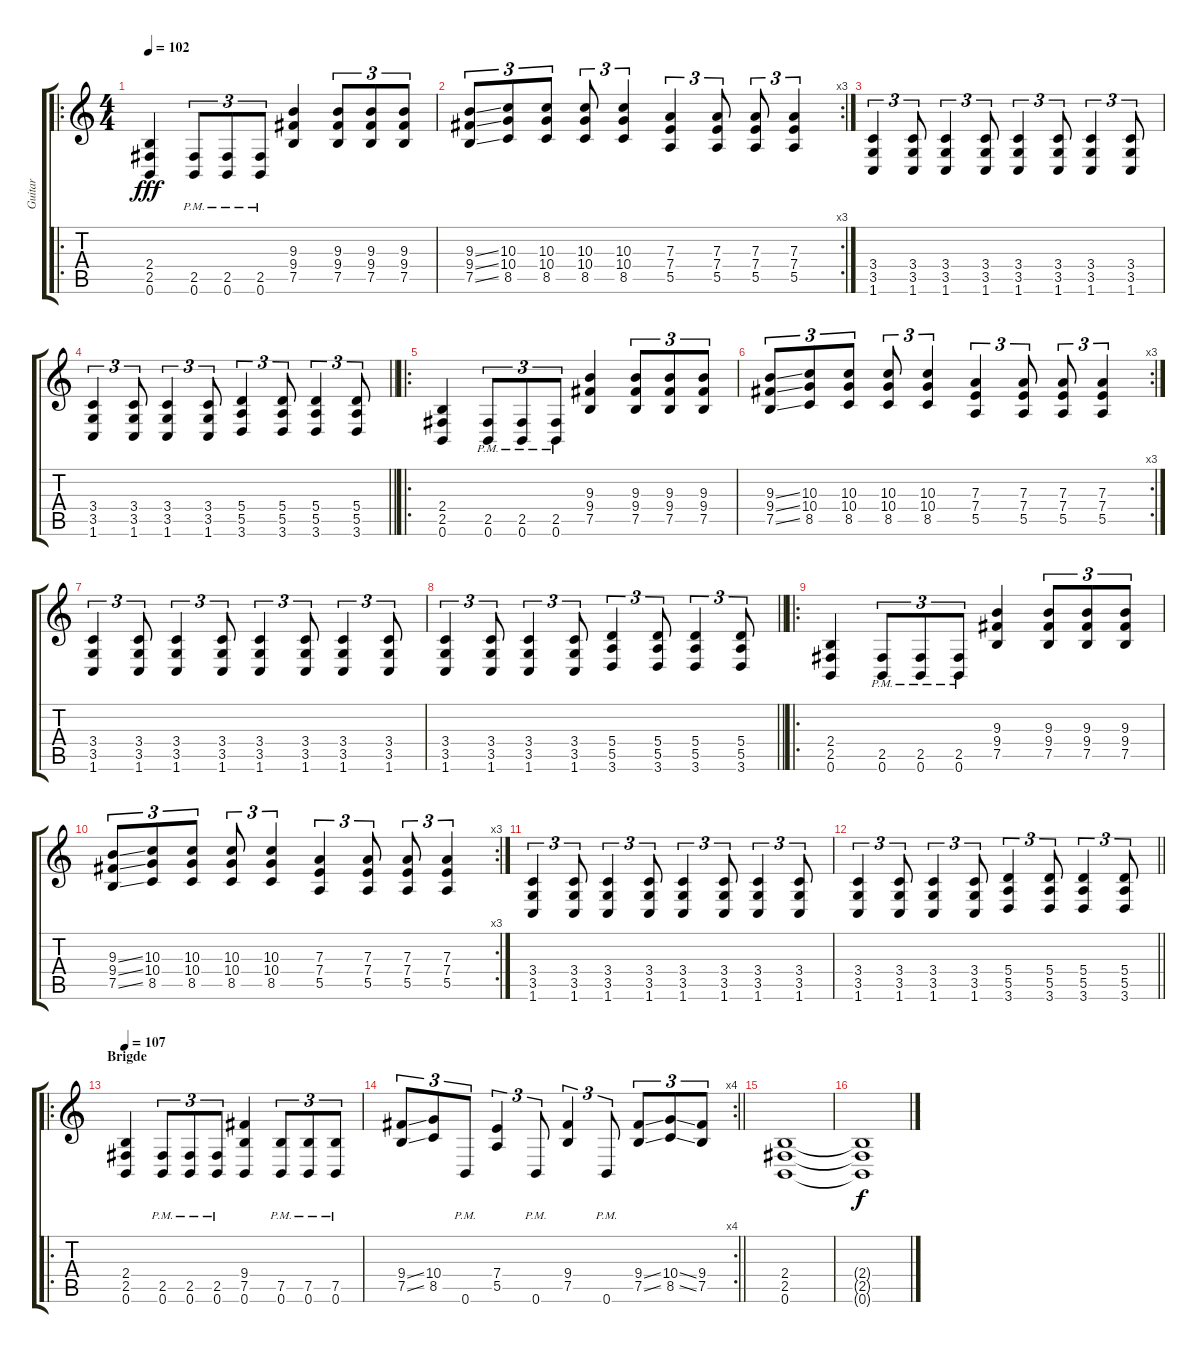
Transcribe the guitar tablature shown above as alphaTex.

\track ("Guitar" "Guitar") {instrument distortionguitar}
\staff {score tabs}
\tuning (B3 Gb3 D3 A2 E2 B1) {hide}
\ro
\ts (4 4)
\tempo 102
\clef g2
\ks c
(2.4 2.5 0.6).4{dy fff} (2.5{pm} 0.6{pm}).8{tu (3 2)} (2.5{pm} 0.6{pm}).8{tu (3 2)} (2.5{pm} 0.6{pm}).8{tu (3 2)} (9.3 9.4 7.5).4 (9.3 9.4 7.5).8{tu (3 2)} (9.3 9.4 7.5).8{tu (3 2)} (9.3 9.4 7.5).8{tu (3 2)} |
\rc 3
(9.3{ss} 9.4{ss} 7.5{ss}).8{tu (3 2)} (10.3 10.4 8.5).8{tu (3 2)} (10.3 10.4 8.5).8{tu (3 2)} (10.3 10.4 8.5).8{tu (3 2)} (10.3 10.4 8.5).4{tu (3 2)} (7.3 7.4 5.5).4{tu (3 2)} (7.3 7.4 5.5).8{tu (3 2)} (7.3 7.4 5.5).8{tu (3 2)} (7.3 7.4 5.5).4{tu (3 2)} |
(3.4 3.5 1.6).4{tu (3 2)} (3.4 3.5 1.6).8{tu (3 2)} (3.4 3.5 1.6).4{tu (3 2)} (3.4 3.5 1.6).8{tu (3 2)} (3.4 3.5 1.6).4{tu (3 2)} (3.4 3.5 1.6).8{tu (3 2)} (3.4 3.5 1.6).4{tu (3 2)} (3.4 3.5 1.6).8{tu (3 2)} |
\barLineRight lightlight
(3.4 3.5 1.6).4{tu (3 2)} (3.4 3.5 1.6).8{tu (3 2)} (3.4 3.5 1.6).4{tu (3 2)} (3.4 3.5 1.6).8{tu (3 2)} (5.4 5.5 3.6).4{tu (3 2)} (5.4 5.5 3.6).8{tu (3 2)} (5.4 5.5 3.6).4{tu (3 2)} (5.4 5.5 3.6).8{tu (3 2)} |
\ro
(2.4 2.5 0.6).4 (2.5{pm} 0.6{pm}).8{tu (3 2)} (2.5{pm} 0.6{pm}).8{tu (3 2)} (2.5{pm} 0.6{pm}).8{tu (3 2)} (9.3 9.4 7.5).4 (9.3 9.4 7.5).8{tu (3 2)} (9.3 9.4 7.5).8{tu (3 2)} (9.3 9.4 7.5).8{tu (3 2)} |
\rc 3
(9.3{ss} 9.4{ss} 7.5{ss}).8{tu (3 2)} (10.3 10.4 8.5).8{tu (3 2)} (10.3 10.4 8.5).8{tu (3 2)} (10.3 10.4 8.5).8{tu (3 2)} (10.3 10.4 8.5).4{tu (3 2)} (7.3 7.4 5.5).4{tu (3 2)} (7.3 7.4 5.5).8{tu (3 2)} (7.3 7.4 5.5).8{tu (3 2)} (7.3 7.4 5.5).4{tu (3 2)} |
(3.4 3.5 1.6).4{tu (3 2)} (3.4 3.5 1.6).8{tu (3 2)} (3.4 3.5 1.6).4{tu (3 2)} (3.4 3.5 1.6).8{tu (3 2)} (3.4 3.5 1.6).4{tu (3 2)} (3.4 3.5 1.6).8{tu (3 2)} (3.4 3.5 1.6).4{tu (3 2)} (3.4 3.5 1.6).8{tu (3 2)} |
\barLineRight lightlight
(3.4 3.5 1.6).4{tu (3 2)} (3.4 3.5 1.6).8{tu (3 2)} (3.4 3.5 1.6).4{tu (3 2)} (3.4 3.5 1.6).8{tu (3 2)} (5.4 5.5 3.6).4{tu (3 2)} (5.4 5.5 3.6).8{tu (3 2)} (5.4 5.5 3.6).4{tu (3 2)} (5.4 5.5 3.6).8{tu (3 2)} |
\ro
(2.4 2.5 0.6).4 (2.5{pm} 0.6{pm}).8{tu (3 2)} (2.5{pm} 0.6{pm}).8{tu (3 2)} (2.5{pm} 0.6{pm}).8{tu (3 2)} (9.3 9.4 7.5).4 (9.3 9.4 7.5).8{tu (3 2)} (9.3 9.4 7.5).8{tu (3 2)} (9.3 9.4 7.5).8{tu (3 2)} |
\rc 3
(9.3{ss} 9.4{ss} 7.5{ss}).8{tu (3 2)} (10.3 10.4 8.5).8{tu (3 2)} (10.3 10.4 8.5).8{tu (3 2)} (10.3 10.4 8.5).8{tu (3 2)} (10.3 10.4 8.5).4{tu (3 2)} (7.3 7.4 5.5).4{tu (3 2)} (7.3 7.4 5.5).8{tu (3 2)} (7.3 7.4 5.5).8{tu (3 2)} (7.3 7.4 5.5).4{tu (3 2)} |
(3.4 3.5 1.6).4{tu (3 2)} (3.4 3.5 1.6).8{tu (3 2)} (3.4 3.5 1.6).4{tu (3 2)} (3.4 3.5 1.6).8{tu (3 2)} (3.4 3.5 1.6).4{tu (3 2)} (3.4 3.5 1.6).8{tu (3 2)} (3.4 3.5 1.6).4{tu (3 2)} (3.4 3.5 1.6).8{tu (3 2)} |
\barLineRight lightlight
(3.4 3.5 1.6).4{tu (3 2)} (3.4 3.5 1.6).8{tu (3 2)} (3.4 3.5 1.6).4{tu (3 2)} (3.4 3.5 1.6).8{tu (3 2)} (5.4 5.5 3.6).4{tu (3 2)} (5.4 5.5 3.6).8{tu (3 2)} (5.4 5.5 3.6).4{tu (3 2)} (5.4 5.5 3.6).8{tu (3 2)} |
\ro
\section ("" "Brigde")
\tempo 107
(2.4 2.5 0.6).4 (2.5{pm} 0.6{pm}).8{tu (3 2)} (2.5{pm} 0.6{pm}).8{tu (3 2)} (2.5{pm} 0.6{pm}).8{tu (3 2)} (9.4 7.5 0.6).4 (7.5{pm} 0.6{pm}).8{tu (3 2)} (7.5{pm} 0.6{pm}).8{tu (3 2)} (7.5{pm} 0.6{pm}).8{tu (3 2)} |
\rc 4
\barLineRight lightlight
(9.4{ss} 7.5{ss}).8{tu (3 2)} (10.4 8.5).8{tu (3 2)} 0.6{pm}.8{tu (3 2)} (7.4 5.5).4{tu (3 2)} 0.6{pm}.8{tu (3 2)} (9.4 7.5).4{tu (3 2)} 0.6{pm}.8{tu (3 2)} (9.4{ss} 7.5{ss}).8{tu (3 2)} (10.4{ss} 8.5{ss}).8{tu (3 2)} (9.4 7.5).8{tu (3 2)} |
(2.4 2.5 0.6).1 |
(2.4{t} 2.5{t} 0.6{t}).1{dy f}
